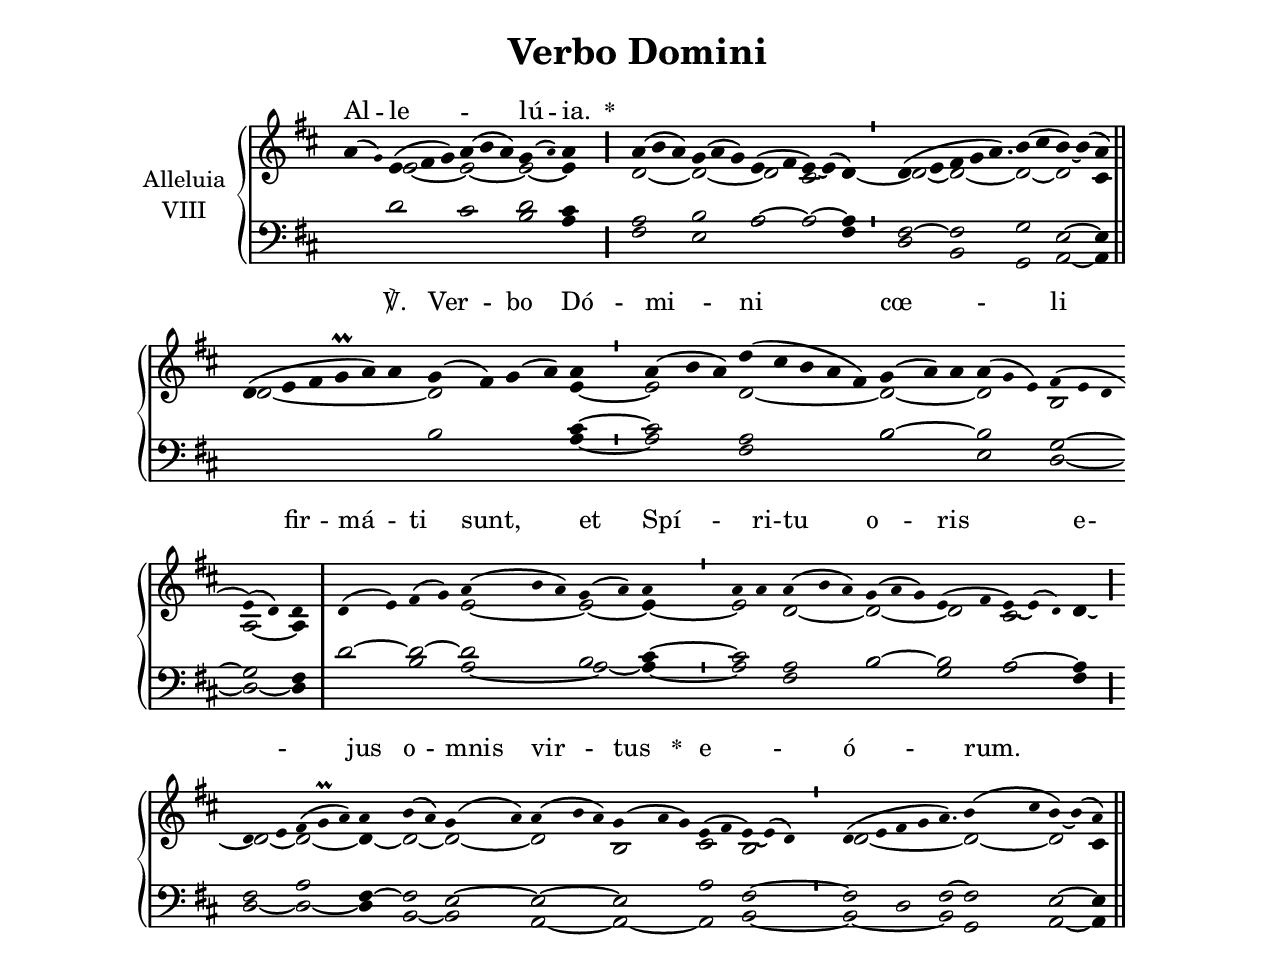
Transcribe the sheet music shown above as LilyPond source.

\version "2.18"
\include "gregorian.ly"
\include "noh2.ily"


%Page reference: page ii.92
%(volume.page)

global = {
 \key a \mixolydian
 \cadenzaOn 
}

\header {
  title = \markup \center-column {"Verbo Domini" \vspace #1 }
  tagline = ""
  composer = ""
}

\paper {
 #(include-special-characters)
  oddHeaderMarkup = \markup \fill-line {
    \line {}
    \center-column {
      \on-the-fly #first-page     " "
      \on-the-fly #not-first-page "Verbo Domini"
    }
    \line { \on-the-fly #print-page-number-check-first \fromproperty #'page:page-number-string }
  }
  evenHeaderMarkup = \markup \fill-line {
    \line { \on-the-fly #print-page-number-check-first \fromproperty #'page:page-number-string }
    \center-column { "Verbo Domini" }
    \line {}
  }
}

chantText = \lyricmode {
Al -- le -- _ lú -- ia. 
\set stanza = " * " 
_ _ _ _ _ _ ℣. 
Ver -- bo Dó -- mi -- ni cœ -- _ _ li fir -- má -- ti sunt, 
et Spí -- _ ri -- tu o -- ris e -- _ _ _ jus 
o -- mnis vir -- tus 
\set stanza = " * " e -- ó -- rum. _ _ _ _ _ _ }

chantMusic = {
\tieDown   a'4 ( \once \tweak #'font-size #-4 g' ) e'4 ( fis'4 g'4) a'4 ( b'4 a'4) g'4 ( \once \tweak #'font-size #-4 a' ) a'4 \divisioMaior
 a'4 ( b'4 a'4) g'4 ( a'4 g'4) e'4 ( fis'4 e'4) ~ e'4 ( d'4) \divisioMinima
 d'4 ( e'4 fis'4 g'4 a'4.) b'4 ( cis''4 b'4) ~ b'4 ( a'4) \finalis \forceBreak

 d'4 ( e'4 fis'4 g'\prall a'4) a'4 g'4 ( fis'4) g'4 ( a'4) a'4 \divisioMinima
 a'4 ( b'4 a'4) d''4 ( cis''4 b'4 a'4 fis'4) g'4 ( a'4) a'4 a'4 ( \tiny g' e' 4) fis'4 ( e'4 d'4 \forceBreak
) e'4 ( d'4) d'4 \divisioMaxima
 d'4 ( e'4) fis'4 ( g'4) a'4 ( b'4 a'4) g'4 ( a'4) a'4 \divisioMinima
 a'4 a'4 a'4 ( b'4 a'4) g'4 ( a'4 g'4) e'4 ( fis'4 e'4) ~ e'4 ( \once \tweak #'font-size #-4 d' ) d'4 \divisioMaior \forceBreak

 d'4 e'4 fis'4 ( g'\prall a'4) a'4  b'4 ( a'4) g'4 ( a'4) a'4 ( b'4 a'4) g'4 ( a'4 g'4) e'4 ( fis'4 e'4) ~ e'4 ( d'4) \divisioMinima
 d'4 ( e'4 fis'4 g'4 a'4.) b'4 ( cis''4 b'4) ~ b'4 ( a'4) \finalis

}

altoMusic = {
r2 e'2*3/2 ~ e'2*3/2 ~ e'2 ~ e'4 \divisioMaior
d'2*3/2 ~ d'2*3/2 ~ d'2 cis'2 d'4 ~ \divisioMinima
d'2 ~ d'2*7/4 ~ d'2 ~ d'2 cis'4 \finalis
d'2*6/2 ~ d'2*4/2 e'4 ~ \divisioMinima
e'2*3/2 d'2*5/2 ~ d'2*3/2 ~ d'2*3/2 b2*3/2 a2 ~ a4 \divisioMaxima
r2 r2 e'2*3/2 ~ e'2 ~ e'4 ~ \divisioMinima
e'2 d'2*3/2 ~ d'2*3/2 ~ d'2 cis'2*3/2 d'4 ~ \divisioMaior
d'2 ~ d'2*3/2 ~ d'4 ~ d'2 ~ d'2 ~ d'2*3/2 b2*3/2 cis'2 b2*3/2 \divisioMinima
d'2*11/4 ~ d'2 ~ d'2 cis'4 \finalis
}

tenorMusic = {
r2 d'2*3/2 cis'2*3/2 d'2 cis'4 \divisioMaior
a2*3/2 b2*3/2 a2 ~ a2 ~ a4 \divisioMinima
fis2 ~ fis2*7/4 g2 e2 ~ e4 \finalis
r2*6/2 b2*4/2 cis'4 ~ \divisioMinima
cis'2*3/2 a2*5/2 b2*3/2 ~ b2*3/2 g2*3/2 ~ g2 fis4 \divisioMaxima
d'2 ~ d'2 ~ d'2*3/2 b2 cis'4 ~ \divisioMinima
cis'2 a2*3/2 b2*3/2 ~ b2 a2*3/2 ~ a4 \divisioMaior
fis2 a2*3/2 fis4 ~ fis2 e2 ~ e2*3/2 ~ e2*3/2 a2 fis2*3/2 ~ \divisioMinima
fis2 d2 fis2*3/4 ~ fis2 e2 ~ e4 \finalis
}

bassMusic = {
r2*8/2 b2 a4 \divisioMaior
fis2*3/2 e2*3/2 a2 r2 fis4 \divisioMinima
d2 b,2*7/4 g,2 a,2 ~ a,4 \finalis
r2*10/2 a4 ~ \divisioMinima
a2*3/2 fis2*5/2 b2*3/2 e2*3/2 d2*3/2 ~ d2 ~ d4 \divisioMaxima
r2 b2 a2*3/2 ~ a2 ~ a4 ~ \divisioMinima
a2 fis2*3/2 b2*3/2 g2 a2*3/2 fis4 \divisioMaior
d2 ~ d2*3/2 ~ d4 b,2 ~ b,2 a,2*3/2 ~ a,2*3/2 ~ a,2 b,2*3/2 ~ \divisioMinima
b,2*4/2 ~ b,2*3/4 g,2 a,2 ~ a,4 \finalis
}

voiceLines = {
\voiceLineStyle


}

\score{
  <<
    \new GrandStaff <<
      \set GrandStaff.autoBeaming = ##f
      \set GrandStaff.instrumentName = \markup \center-column {
        "Alleluia"
        "VIII"
      }
      \new Staff = up <<
        \new Voice = "chant" {
          \voiceOne \global \chantMusic
        }
        \new Voice {
          \voiceTwo \global \altoMusic
        }
      >>

      \new Staff = down <<
        \clef bass
        \new Voice {
          \voiceOne \global \tenorMusic
        }
        \new Voice {
          \voiceTwo \global \bassMusic
        }
	\new Voice {
        \voiceThree \global \voiceLines
        }
      >>
    >>
    \new Lyrics \lyricsto chant {
      \chantText
    }
  >>
  \layout{
  }
  \midi{
    \tempo 4 = 125
  }
}
